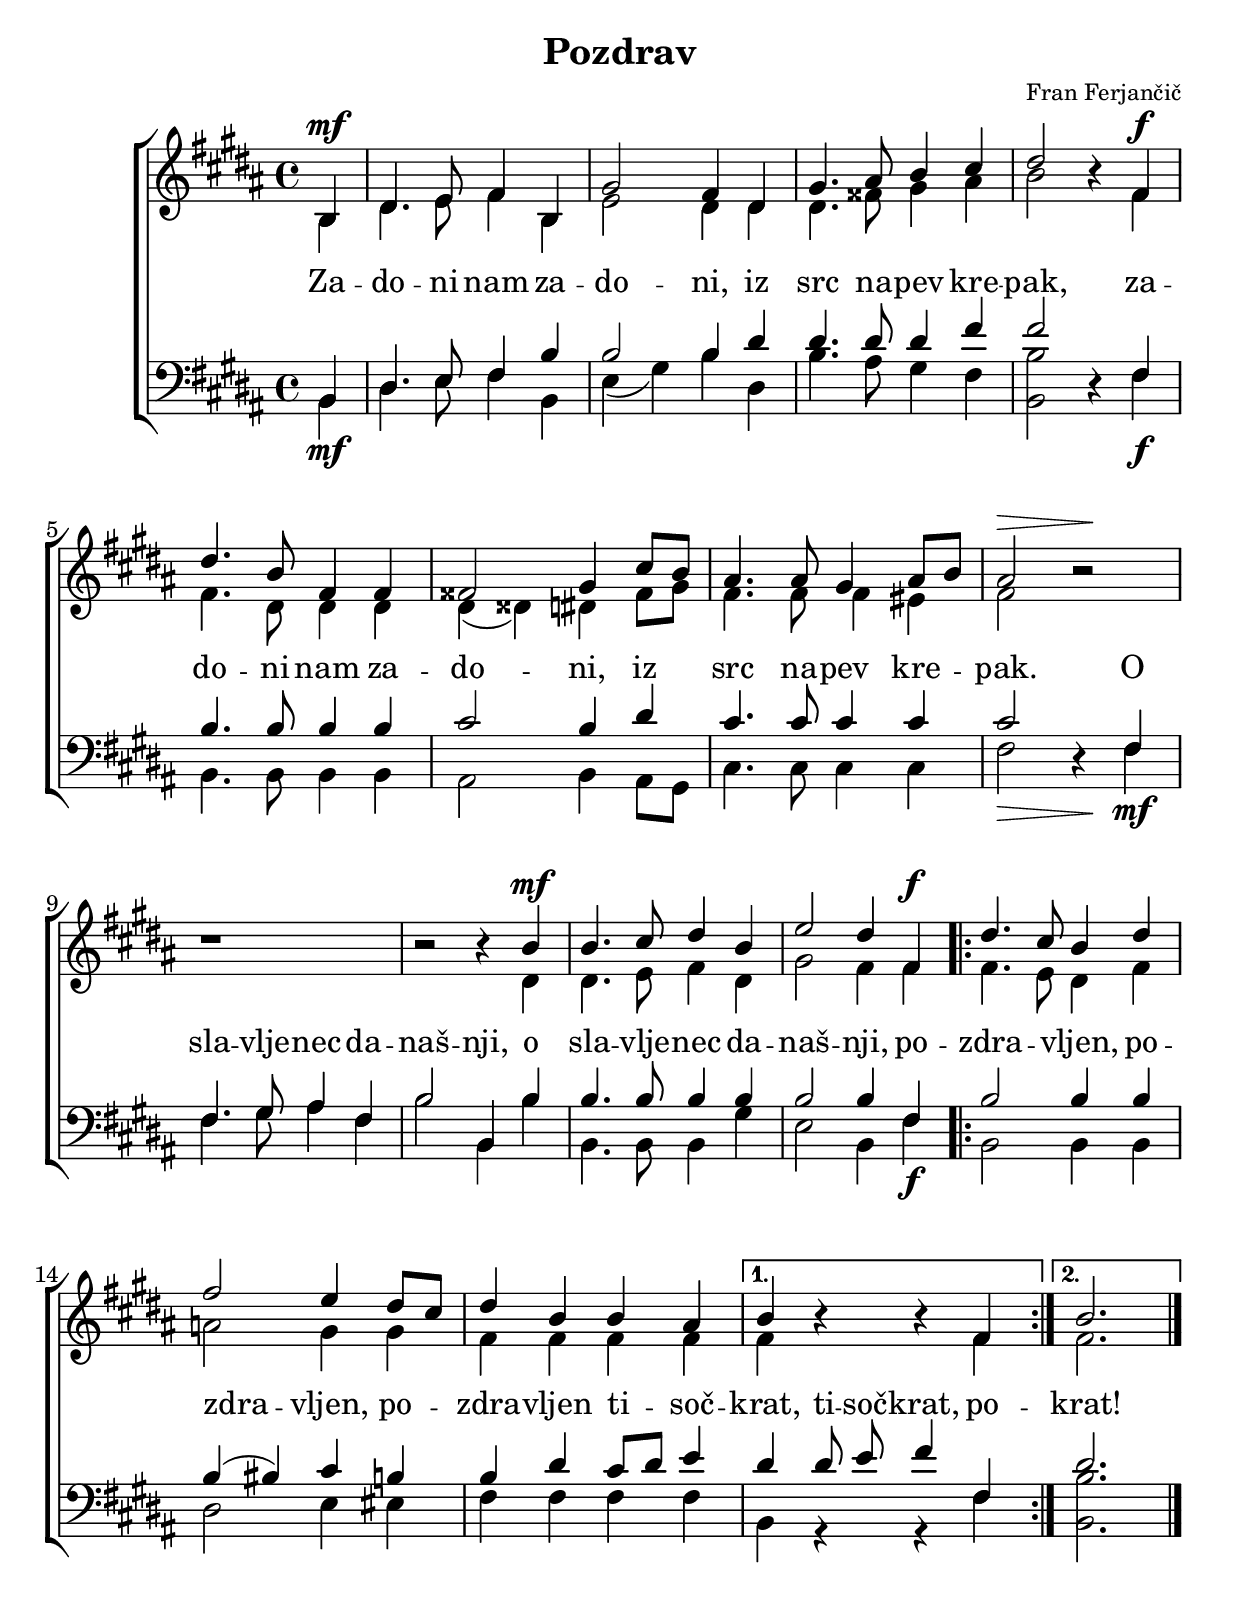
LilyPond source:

\version "2.22.2"
\language "deutsch"
\header{
  title = "Pozdrav"
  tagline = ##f
  composer = "Fran Ferjančič"
}

global = { \key h \major \time 4/4 \partial 4 \autoBeamOff }

sopran = \relative  {
  \global
  h4
  dis4. e8 fis4 h,4
  gis'2 fis4 dis4
  gis4. ais8 h4 cis4
  dis2 r4

  fis,4 dis'4. h8 fis4 fis4
  fisis2 gis4 cis8[ h8]
  ais4. ais8 gis4 ais8[ h8]
  ais2
  r2 r1 r2 r4

  h4
  h4. cis8 dis4 h4
  e2 dis4 fis,4
  \repeat volta 2 {
    dis'4. cis8 h4 dis4
    fis2 e4 dis8[ cis8]
    dis4 h4 h4 ais4
  }
  \alternative {
    { h4 r4 r4 fis4 | }
    { h2. \bar "|." }
  }
}

alto = \relative  {
  \global
  h4
  dis4. e8 fis4 h,4
  e2 dis4 dis4
  dis4. fisis8 gis4 ais4
  h2 r4

  fis4
  fis4. dis8 dis4 dis4
  dis4( disis4) dis4 fisis8[ gis8]
  fis4. fis8 fis4 eis4
  fis2
  r2 r1 r2 r4

  dis4
  dis4. e8 fis4 dis4
  gis2 fis4 fis4
  \repeat volta 2 {
    fis4. e8 dis4 fis4
    a2 gis4 gis4
    fis4 fis4 fis4 fis4
  }
  \alternative {
    { fis4 r4 r4 fis4 | }
    { fis2. \bar "|." }
  }
}

tenor = \relative {
  \global
  h,4
  dis4. e8 fis4 h4
  h2 h4 dis4
  dis4. dis8 dis4 fis4
  fis2 r4

  fis,4
  h4. h8 h4 h4
  cis2 h4 dis4
  cis4. cis8 cis4 cis4
  cis2 r4

  fis,4
  fis4. gis8 ais4 fis4
  h2 h,4 h'4
  h4. h8 h4 h4
  h2 h4 fis4
  \repeat volta 2 {
    h2 h4 h4
    h4( his4) cis4 h4
    h4 dis4 cis8[ dis8] e4
  }
  \alternative {
    { dis4 dis8 e8 fis4 fis,4 | }
    { dis'2. \bar "|." }
  }
}

bass = \relative  {
  \global
  h,4
  dis4. e8 fis4 h,4
  e4( gis4) h4 dis,4
  h'4. ais8 gis4 fis4
  <h h,>2 r4

  fis4
  h,4. h8 h4 h4
  ais2 h4 ais8[ gis8]
  cis4. cis8 cis4 cis4
  fis2 r4

  fis4
  fis4. gis8 ais4 fis4
  h2 h,4 h'4
  h,4. h8 h4 gis'4
  e2 h4 fis'4
  \repeat volta 2 {
    h,2 h4 h4
    dis2 e4 eis4
    fis4 fis4 fis4 fis4
  }
  \alternative {
    { h,4 r4 r4 fis'4 | }
    { <h h,>2. \bar "|." }
  }
}

dinamikaGor = {
      s4\mf
      s1*3 s2.
      s4\f
      s1*3
      s2\> s2\!
      s1 s2.
      s4\mf
      s1 s2.
      s4\f
}

dinamikaDol = {
      s4\mf
      s1*3 s2.
      s4\f
      s1*3
      s2\> s4\!
      s4\mf
      s1*3 s2.
      s4\f
}

besedilo = \lyricmode {
  Za -- do -- ni nam za -- do -- ni,
  iz src na -- pev kre -- pak,
  za -- do -- ni nam za -- do -- ni,
  iz src na -- pev kre -- pak.
  O sla -- vlje -- nec da -- naš -- nji,
  o sla -- vlje -- nec da -- naš -- nji,
  po -- \repeat volta 2 { zdra -- vljen,
  po -- zdra -- vljen,
  po -- zdra -- vljen ti -- soč -- }
  \alternative {
    { krat, ti -- soč -- krat, po -- }
    { krat! }
  }
}

\score {
  \new ChoirStaff <<
    \new Dynamics {
      \dinamikaGor
    }
    \new Staff \with {
      \consists "Merge_rests_engraver"
    }
    <<
      \new Voice = "Sop" { \voiceOne \sopran }
      \new Voice = "Alto" { \voiceTwo \alto }
    >>
    \new Staff = "b" \with {
      \consists "Merge_rests_engraver"
    }
    <<
      \clef "bass"
      \new Voice = "Tenor" { \voiceOne \tenor }
      \new Voice = "Bass" { \voiceTwo \bass }
      \new Lyrics \with { alignAboveContext = "b" }\lyricsto "Tenor" \besedilo
    >>
    \new Dynamics {
      \dinamikaDol
    }
  >>
  \layout {
    #(layout-set-staff-size 25)
    \context {
      \Score
      %\remove "Bar_number_engraver"
      %\omit TupletNumber
      %\override TupletBracket.bracket-visibility = ##f
    }
  }
}
\paper {
  %#(set-paper-size "a5")
  %page-count = #1
  system-system-spacing =
  #'((basic-distance . 18)
  (minimum-distance . 8)
  (padding . 1)
  (stretchability . 60))
}
